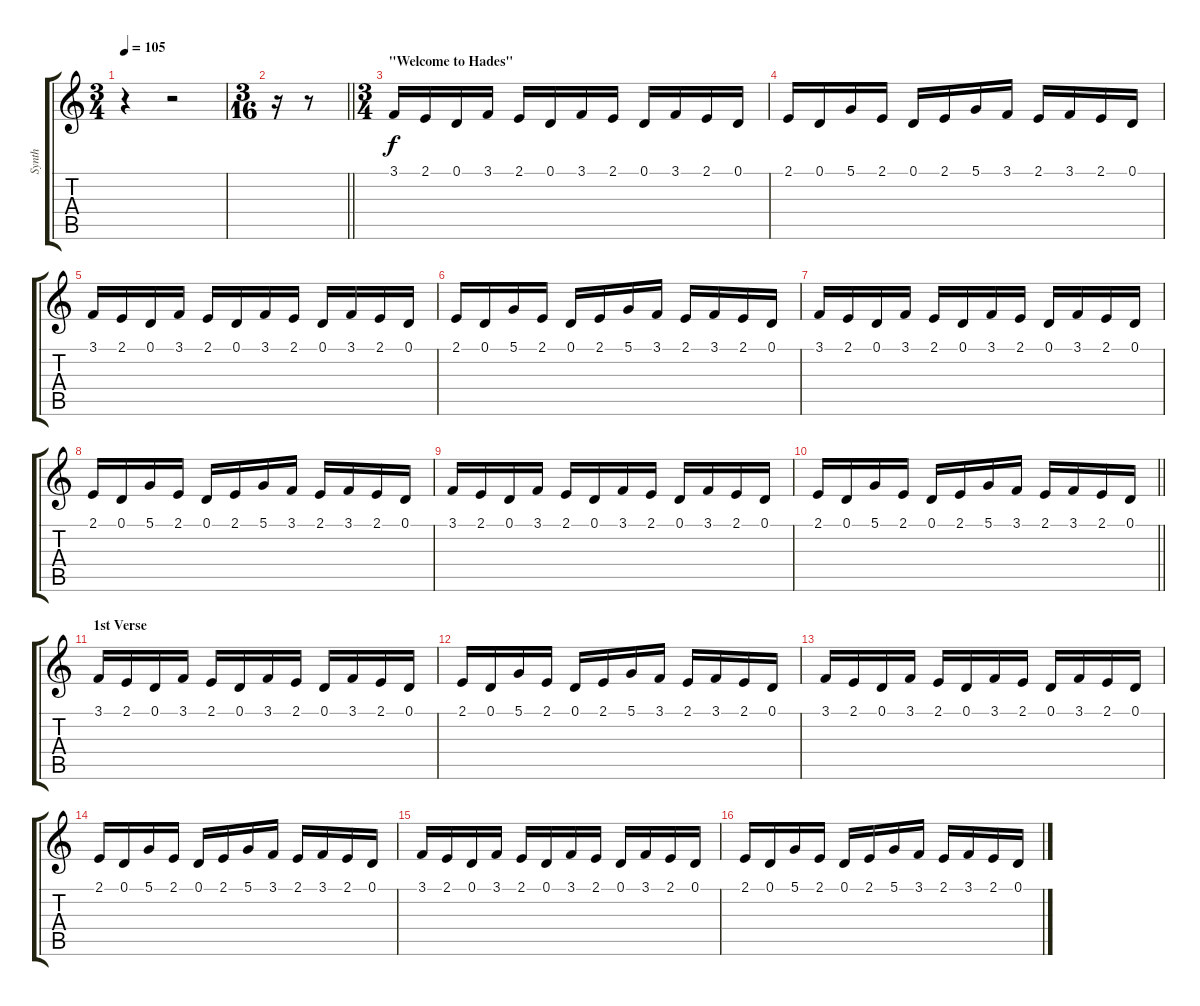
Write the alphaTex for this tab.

\track ("Synth" "Synth") {instrument synthstrings2}
\staff {score tabs}
\tuning (D4 A3 F3 C3 G2 D2) {hide}
\ts (3 4)
\tempo 105
\clef g2
\ks c
r.4{dy f} r.2 |
\ts (3 16)
\barLineRight lightlight
r.16 r.8 |
\ts (3 4)
\section ("" "\"Welcome to Hades\"")
3.1.16{instrument pad1newage} 2.1.16 0.1.16 3.1.16 2.1.16 0.1.16 3.1.16 2.1.16 0.1.16 3.1.16 2.1.16 0.1.16 |
2.1.16 0.1.16 5.1.16 2.1.16 0.1.16 2.1.16 5.1.16 3.1.16 2.1.16 3.1.16 2.1.16 0.1.16 |
3.1.16{instrument pad1newage} 2.1.16 0.1.16 3.1.16 2.1.16 0.1.16 3.1.16 2.1.16 0.1.16 3.1.16 2.1.16 0.1.16 |
2.1.16 0.1.16 5.1.16 2.1.16 0.1.16 2.1.16 5.1.16 3.1.16 2.1.16 3.1.16 2.1.16 0.1.16 |
3.1.16{instrument pad1newage} 2.1.16 0.1.16 3.1.16 2.1.16 0.1.16 3.1.16 2.1.16 0.1.16 3.1.16 2.1.16 0.1.16 |
2.1.16 0.1.16 5.1.16 2.1.16 0.1.16 2.1.16 5.1.16 3.1.16 2.1.16 3.1.16 2.1.16 0.1.16 |
3.1.16{instrument pad1newage} 2.1.16 0.1.16 3.1.16 2.1.16 0.1.16 3.1.16 2.1.16 0.1.16 3.1.16 2.1.16 0.1.16 |
\barLineRight lightlight
2.1.16 0.1.16 5.1.16 2.1.16 0.1.16 2.1.16 5.1.16 3.1.16 2.1.16 3.1.16 2.1.16 0.1.16 |
\section ("" "1st Verse")
3.1.16{instrument pad1newage} 2.1.16 0.1.16 3.1.16 2.1.16 0.1.16 3.1.16 2.1.16 0.1.16 3.1.16 2.1.16 0.1.16 |
2.1.16 0.1.16 5.1.16 2.1.16 0.1.16 2.1.16 5.1.16 3.1.16 2.1.16 3.1.16 2.1.16 0.1.16 |
3.1.16{instrument pad1newage} 2.1.16 0.1.16 3.1.16 2.1.16 0.1.16 3.1.16 2.1.16 0.1.16 3.1.16 2.1.16 0.1.16 |
2.1.16 0.1.16 5.1.16 2.1.16 0.1.16 2.1.16 5.1.16 3.1.16 2.1.16 3.1.16 2.1.16 0.1.16 |
3.1.16{instrument pad1newage} 2.1.16 0.1.16 3.1.16 2.1.16 0.1.16 3.1.16 2.1.16 0.1.16 3.1.16 2.1.16 0.1.16 |
2.1.16 0.1.16 5.1.16 2.1.16 0.1.16 2.1.16 5.1.16 3.1.16 2.1.16 3.1.16 2.1.16 0.1.16
